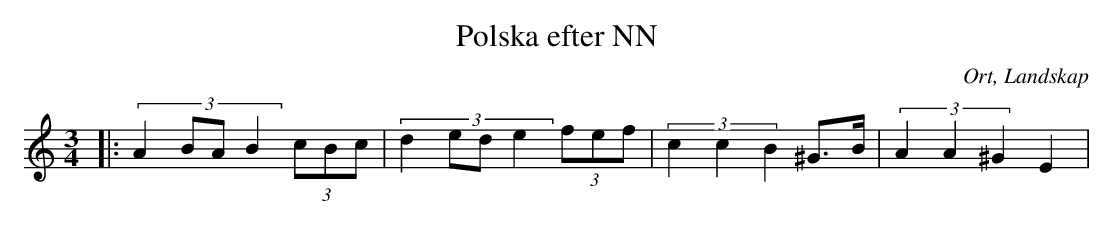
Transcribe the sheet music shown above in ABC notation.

X:1
T:Polska efter NN
O:Ort, Landskap
M:3/4
L:1/8
K:C
|: (3:2:4 A2 BA B2 (3cBc| (3:2:4 d2 ed e2 (3fef|(3:2:3 c2 c2 B2 ^G>B|(3:2:3 A2 A2 ^G2 E2|
